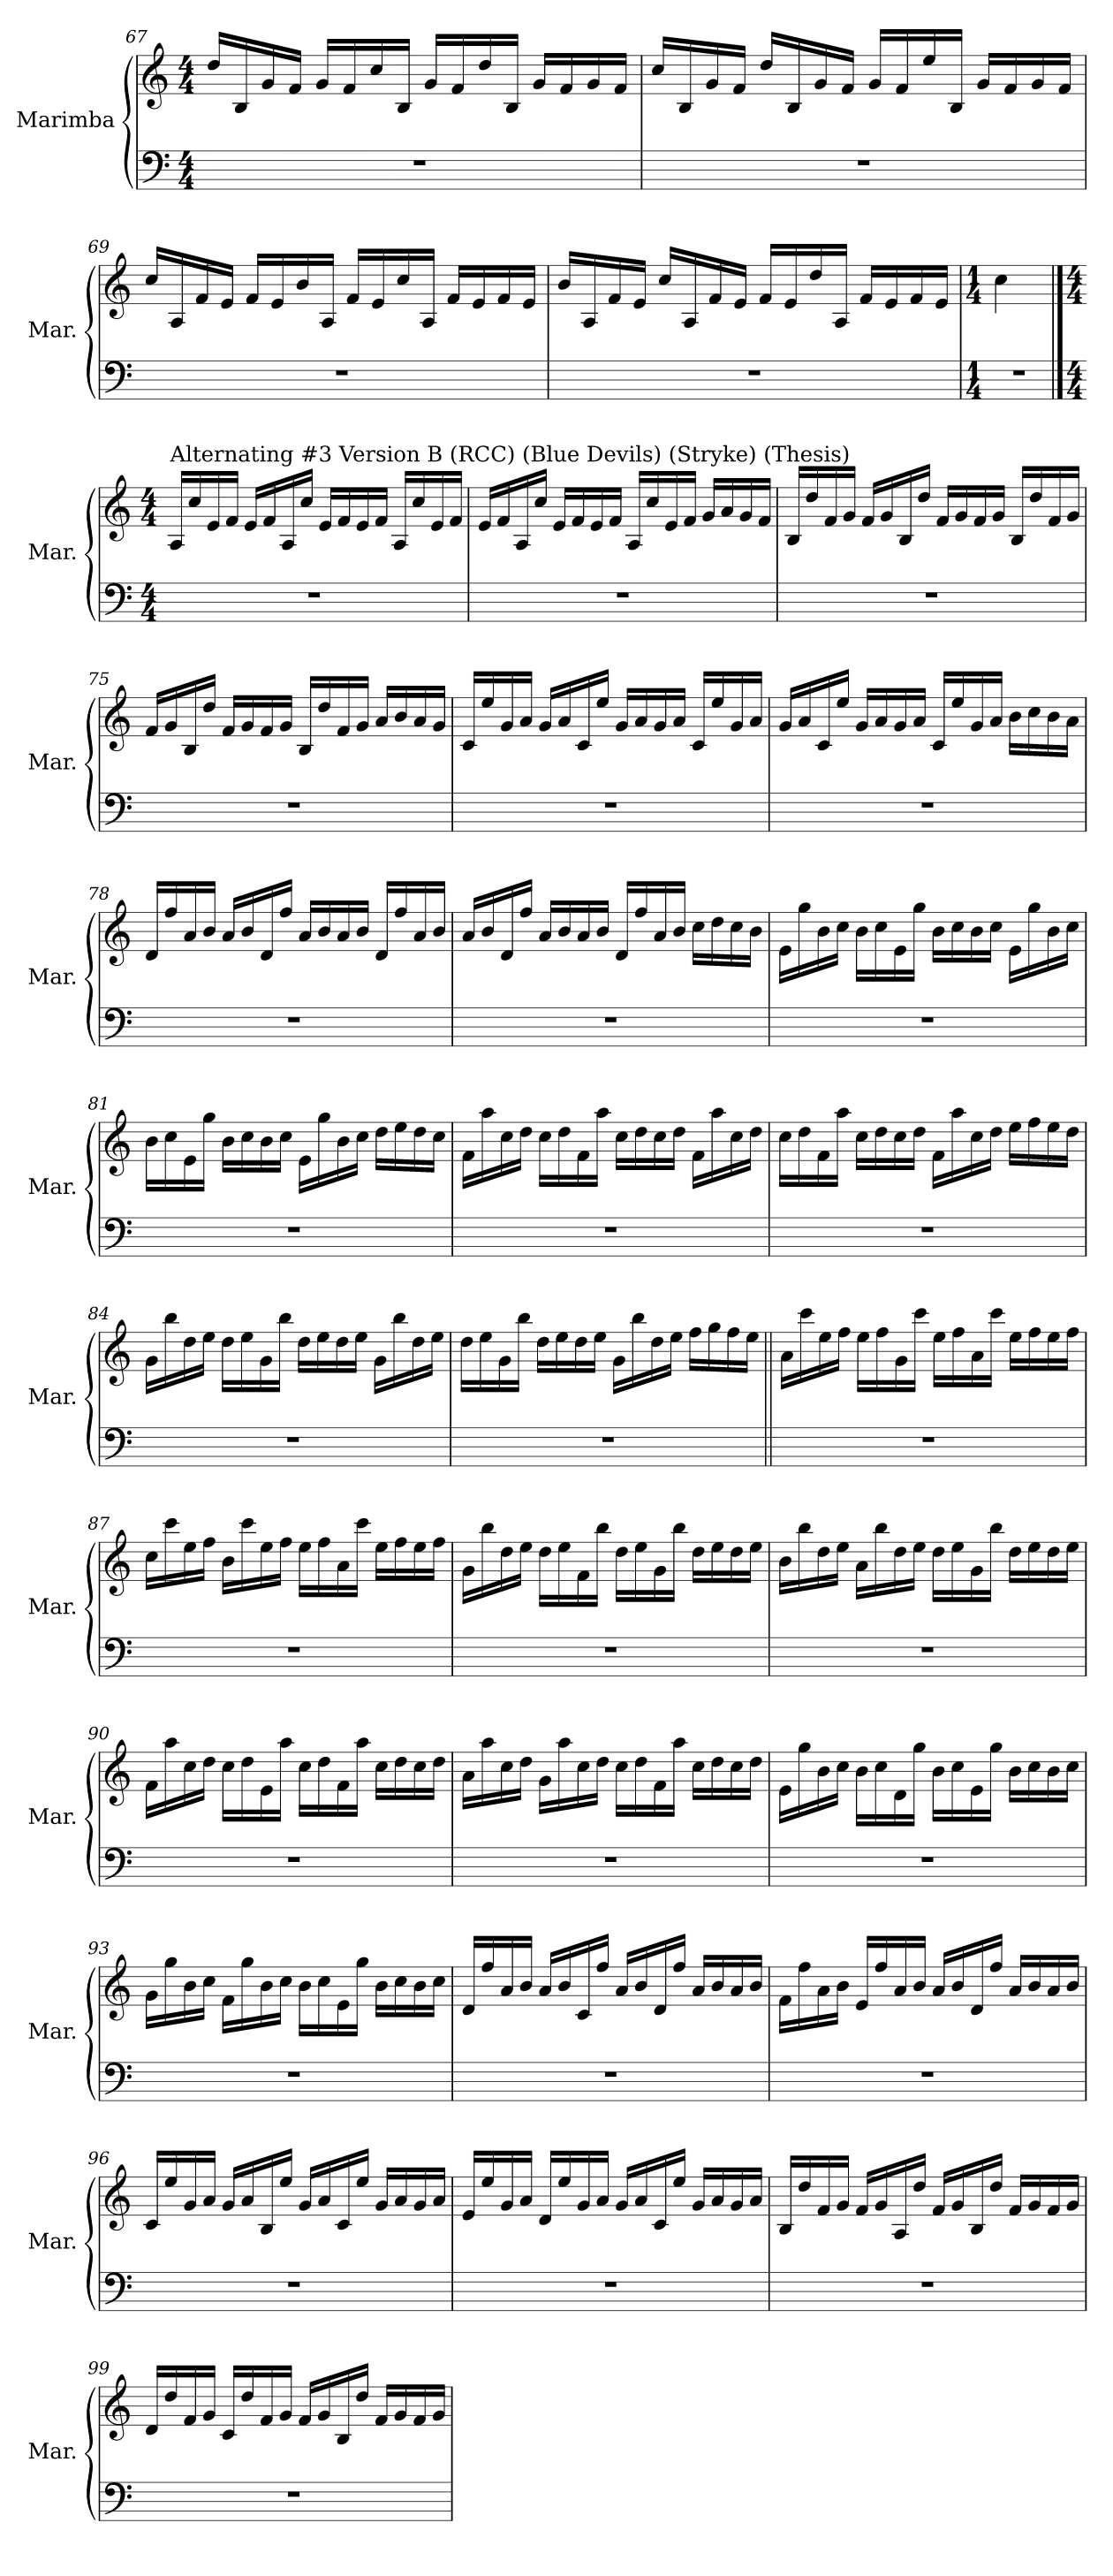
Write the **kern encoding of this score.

**kern	**kern
*part1	*part1
*staff2	*staff1
*I"Marimba	*
*I'Mar.	*
*clefF4	*clefG2
*k[]	*k[]
*M4/4	*M4/4
=67	=67
1r	16ddi/LL
.	16Bi/
.	16gi/
.	16fi/JJ
.	16gi/LL
.	16fi/
.	16cci/
.	16Bi/JJ
.	16gi/LL
.	16fi/
.	16ddi/
.	16Bi/JJ
.	16gi/LL
.	16fi/
.	16gi/
.	16fi/JJ
=68	=68
1r	16cci/LL
.	16Bi/
.	16gi/
.	16fi/JJ
.	16ddi/LL
.	16Bi/
.	16gi/
.	16fi/JJ
.	16gi/LL
.	16fi/
.	16eei/
.	16Bi/JJ
.	16gi/LL
.	16fi/
.	16gi/
.	16fi/JJ
!!LO:LB:g=z
=69	=69
1r	16cci/LL
.	16Ai/
.	16fi/
.	16ei/JJ
.	16fi/LL
.	16ei/
.	16bi/
.	16Ai/JJ
.	16fi/LL
.	16ei/
.	16cci/
.	16Ai/JJ
.	16fi/LL
.	16ei/
.	16fi/
.	16ei/JJ
=70	=70
1r	16bi/LL
.	16Ai/
.	16fi/
.	16ei/JJ
.	16cci/LL
.	16Ai/
.	16fi/
.	16ei/JJ
.	16fi/LL
.	16ei/
.	16ddi/
.	16Ai/JJ
.	16fi/LL
.	16ei/
.	16fi/
.	16ei/JJ
=71	=71
*M1/4	*M1/4
!LO:N:vis=1	!
4r	4cci\
!!LO:LB:g=z
==72	==72
*M4/4	*M4/4
!	!LO:TX:a:t=Alternating #3 Version B (RCC) (Blue Devils) (Stryke) (Thesis)
1r	16Ai/LL
.	16cci/
.	16ei/
.	16fi/JJ
.	16ei/LL
.	16fi/
.	16Ai/
.	16cci/JJ
.	16ei/LL
.	16fi/
.	16ei/
.	16fi/JJ
.	16Ai/LL
.	16cci/
.	16ei/
.	16fi/JJ
=73	=73
1r	16ei/LL
.	16fi/
.	16Ai/
.	16cci/JJ
.	16ei/LL
.	16fi/
.	16ei/
.	16fi/JJ
.	16Ai/LL
.	16cci/
.	16ei/
.	16fi/JJ
.	16gi/LL
.	16ai/
.	16gi/
.	16fi/JJ
=74	=74
1r	16Bi/LL
.	16ddi/
.	16fi/
.	16gi/JJ
.	16fi/LL
.	16gi/
.	16Bi/
.	16ddi/JJ
.	16fi/LL
.	16gi/
.	16fi/
.	16gi/JJ
.	16Bi/LL
.	16ddi/
.	16fi/
.	16gi/JJ
=75	=75
1r	16fi/LL
.	16gi/
.	16Bi/
.	16ddi/JJ
.	16fi/LL
.	16gi/
.	16fi/
.	16gi/JJ
.	16Bi/LL
.	16ddi/
.	16fi/
.	16gi/JJ
.	16ai/LL
.	16bi/
.	16ai/
.	16gi/JJ
!!LO:LB:g=z
=76	=76
1r	16ci/LL
.	16eei/
.	16gi/
.	16ai/JJ
.	16gi/LL
.	16ai/
.	16ci/
.	16eei/JJ
.	16gi/LL
.	16ai/
.	16gi/
.	16ai/JJ
.	16ci/LL
.	16eei/
.	16gi/
.	16ai/JJ
=77	=77
1r	16gi/LL
.	16ai/
.	16ci/
.	16eei/JJ
.	16gi/LL
.	16ai/
.	16gi/
.	16ai/JJ
.	16ci/LL
.	16eei/
.	16gi/
.	16ai/JJ
.	16bi\LL
.	16cci\
.	16bi\
.	16ai\JJ
=78	=78
1r	16di/LL
.	16ffi/
.	16ai/
.	16bi/JJ
.	16ai/LL
.	16bi/
.	16di/
.	16ffi/JJ
.	16ai/LL
.	16bi/
.	16ai/
.	16bi/JJ
.	16di/LL
.	16ffi/
.	16ai/
.	16bi/JJ
=79	=79
1r	16ai/LL
.	16bi/
.	16di/
.	16ffi/JJ
.	16ai/LL
.	16bi/
.	16ai/
.	16bi/JJ
.	16di/LL
.	16ffi/
.	16ai/
.	16bi/JJ
.	16cci\LL
.	16ddi\
.	16cci\
.	16bi\JJ
!!LO:LB:g=z
=80	=80
1r	16ei\LL
.	16ggi\
.	16bi\
.	16cci\JJ
.	16bi\LL
.	16cci\
.	16ei\
.	16ggi\JJ
.	16bi\LL
.	16cci\
.	16bi\
.	16cci\JJ
.	16ei\LL
.	16ggi\
.	16bi\
.	16cci\JJ
=81	=81
1r	16bi\LL
.	16cci\
.	16ei\
.	16ggi\JJ
.	16bi\LL
.	16cci\
.	16bi\
.	16cci\JJ
.	16ei\LL
.	16ggi\
.	16bi\
.	16cci\JJ
.	16ddi\LL
.	16eei\
.	16ddi\
.	16cci\JJ
=82	=82
1r	16fi\LL
.	16aai\
.	16cci\
.	16ddi\JJ
.	16cci\LL
.	16ddi\
.	16fi\
.	16aai\JJ
.	16cci\LL
.	16ddi\
.	16cci\
.	16ddi\JJ
.	16fi\LL
.	16aai\
.	16cci\
.	16ddi\JJ
=83	=83
1r	16cci\LL
.	16ddi\
.	16fi\
.	16aai\JJ
.	16cci\LL
.	16ddi\
.	16cci\
.	16ddi\JJ
.	16fi\LL
.	16aai\
.	16cci\
.	16ddi\JJ
.	16eei\LL
.	16ffi\
.	16eei\
.	16ddi\JJ
!!LO:LB:g=z
=84	=84
1r	16gi\LL
.	16bbi\
.	16ddi\
.	16eei\JJ
.	16ddi\LL
.	16eei\
.	16gi\
.	16bbi\JJ
.	16ddi\LL
.	16eei\
.	16ddi\
.	16eei\JJ
.	16gi\LL
.	16bbi\
.	16ddi\
.	16eei\JJ
=85	=85
1r	16ddi\LL
.	16eei\
.	16gi\
.	16bbi\JJ
.	16ddi\LL
.	16eei\
.	16ddi\
.	16eei\JJ
.	16gi\LL
.	16bbi\
.	16ddi\
.	16eei\JJ
.	16ffi\LL
.	16ggi\
.	16ffi\
.	16eei\JJ
=86||	=86||
1r	16ai\LL
.	16ccci\
.	16eei\
.	16ffi\JJ
.	16eei\LL
.	16ffi\
.	16gi\
.	16ccci\JJ
.	16eei\LL
.	16ffi\
.	16ai\
.	16ccci\JJ
.	16eei\LL
.	16ffi\
.	16eei\
.	16ffi\JJ
=87	=87
1r	16cci\LL
.	16ccci\
.	16eei\
.	16ffi\JJ
.	16bi\LL
.	16ccci\
.	16eei\
.	16ffi\JJ
.	16eei\LL
.	16ffi\
.	16ai\
.	16ccci\JJ
.	16eei\LL
.	16ffi\
.	16eei\
.	16ffi\JJ
!!LO:LB:g=z
=88	=88
1r	16gi\LL
.	16bbi\
.	16ddi\
.	16eei\JJ
.	16ddi\LL
.	16eei\
.	16fi\
.	16bbi\JJ
.	16ddi\LL
.	16eei\
.	16gi\
.	16bbi\JJ
.	16ddi\LL
.	16eei\
.	16ddi\
.	16eei\JJ
=89	=89
1r	16bi\LL
.	16bbi\
.	16ddi\
.	16eei\JJ
.	16ai\LL
.	16bbi\
.	16ddi\
.	16eei\JJ
.	16ddi\LL
.	16eei\
.	16gi\
.	16bbi\JJ
.	16ddi\LL
.	16eei\
.	16ddi\
.	16eei\JJ
=90	=90
1r	16fi\LL
.	16aai\
.	16cci\
.	16ddi\JJ
.	16cci\LL
.	16ddi\
.	16ei\
.	16aai\JJ
.	16cci\LL
.	16ddi\
.	16fi\
.	16aai\JJ
.	16cci\LL
.	16ddi\
.	16cci\
.	16ddi\JJ
=91	=91
1r	16ai\LL
.	16aai\
.	16cci\
.	16ddi\JJ
.	16gi\LL
.	16aai\
.	16cci\
.	16ddi\JJ
.	16cci\LL
.	16ddi\
.	16fi\
.	16aai\JJ
.	16cci\LL
.	16ddi\
.	16cci\
.	16ddi\JJ
!!LO:LB:g=z
=92	=92
1r	16ei\LL
.	16ggi\
.	16bi\
.	16cci\JJ
.	16bi\LL
.	16cci\
.	16di\
.	16ggi\JJ
.	16bi\LL
.	16cci\
.	16ei\
.	16ggi\JJ
.	16bi\LL
.	16cci\
.	16bi\
.	16cci\JJ
=93	=93
1r	16gi\LL
.	16ggi\
.	16bi\
.	16cci\JJ
.	16fi\LL
.	16ggi\
.	16bi\
.	16cci\JJ
.	16bi\LL
.	16cci\
.	16ei\
.	16ggi\JJ
.	16bi\LL
.	16cci\
.	16bi\
.	16cci\JJ
=94	=94
1r	16di/LL
.	16ffi/
.	16ai/
.	16bi/JJ
.	16ai/LL
.	16bi/
.	16ci/
.	16ffi/JJ
.	16ai/LL
.	16bi/
.	16di/
.	16ffi/JJ
.	16ai/LL
.	16bi/
.	16ai/
.	16bi/JJ
=95	=95
1r	16fi\LL
.	16ffi\
.	16ai\
.	16bi\JJ
.	16ei/LL
.	16ffi/
.	16ai/
.	16bi/JJ
.	16ai/LL
.	16bi/
.	16di/
.	16ffi/JJ
.	16ai/LL
.	16bi/
.	16ai/
.	16bi/JJ
!!LO:LB:g=z
=96	=96
1r	16ci/LL
.	16eei/
.	16gi/
.	16ai/JJ
.	16gi/LL
.	16ai/
.	16Bi/
.	16eei/JJ
.	16gi/LL
.	16ai/
.	16ci/
.	16eei/JJ
.	16gi/LL
.	16ai/
.	16gi/
.	16ai/JJ
=97	=97
1r	16ei/LL
.	16eei/
.	16gi/
.	16ai/JJ
.	16di/LL
.	16eei/
.	16gi/
.	16ai/JJ
.	16gi/LL
.	16ai/
.	16ci/
.	16eei/JJ
.	16gi/LL
.	16ai/
.	16gi/
.	16ai/JJ
=98	=98
1r	16Bi/LL
.	16ddi/
.	16fi/
.	16gi/JJ
.	16fi/LL
.	16gi/
.	16Ai/
.	16ddi/JJ
.	16fi/LL
.	16gi/
.	16Bi/
.	16ddi/JJ
.	16fi/LL
.	16gi/
.	16fi/
.	16gi/JJ
=99	=99
1r	16di/LL
.	16ddi/
.	16fi/
.	16gi/JJ
.	16ci/LL
.	16ddi/
.	16fi/
.	16gi/JJ
.	16fi/LL
.	16gi/
.	16Bi/
.	16ddi/JJ
.	16fi/LL
.	16gi/
.	16fi/
.	16gi/JJ
=	=
*-	*-
